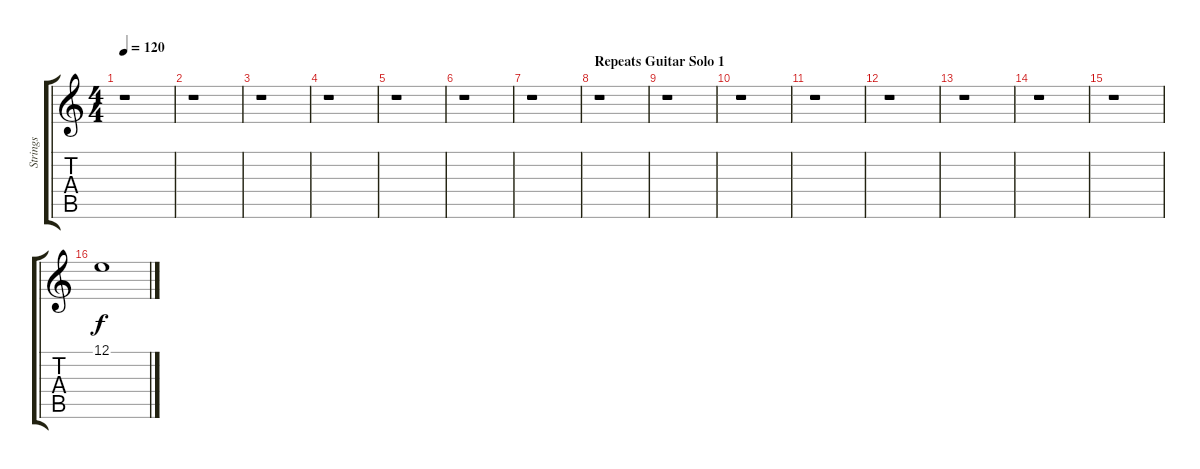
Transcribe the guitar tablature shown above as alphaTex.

\track ("Strings" "Strings") {instrument lead7fifths}
\staff {score tabs}
\tuning (E4 B3 G3 D3 A2 E2) {hide}
\ts (4 4)
\tempo 120
\clef g2
\ks c
r.1{dy f} |
r.1 |
r.1 |
r.1 |
r.1 |
r.1 |
r.1 |
\section ("" "Repeats Guitar Solo 1")
r.1 |
r.1 |
r.1 |
r.1 |
r.1 |
r.1 |
r.1 |
r.1 |
12.1.1
